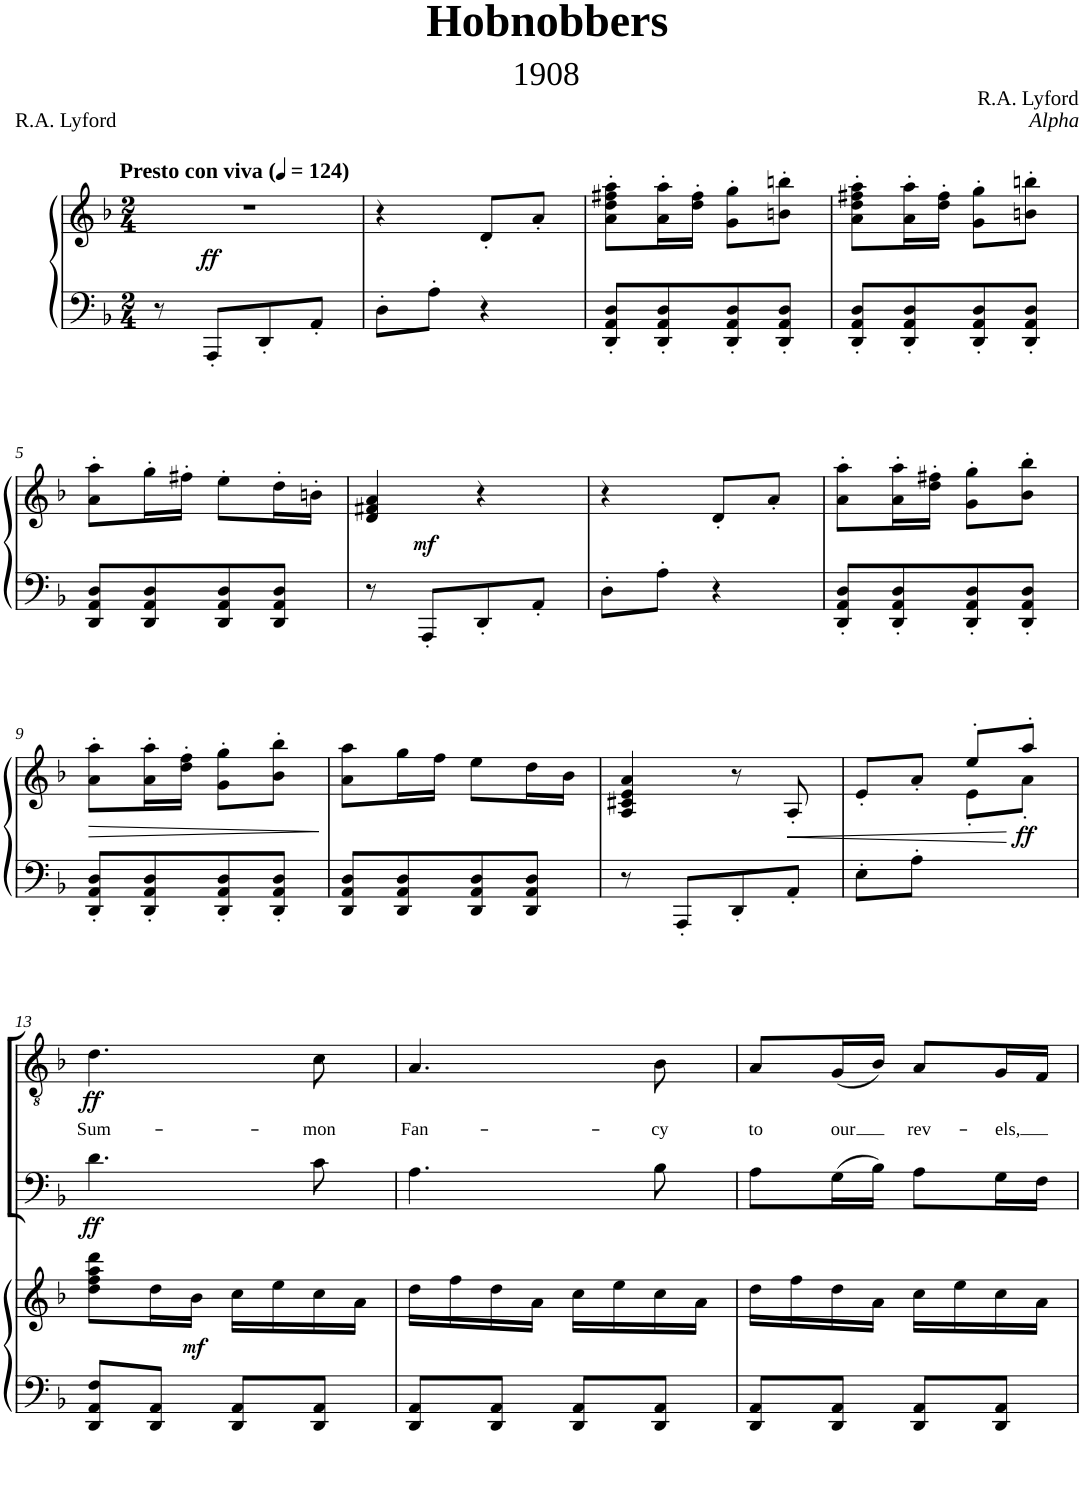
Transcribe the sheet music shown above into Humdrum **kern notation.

**kern	**kern	**dynam	**kern	**dynam	**kern	**text	**dynam
*part3	*part3	*part3	*part2	*part2	*part1	*part1	*part1
*staff4	*staff3	*staff3/4	*staff2	*staff2	*staff1	*staff1	*staff1
*I"Piano	*	*	*I"Piano	*	*I"Tenor	*	*
*I'Pno	*	*	*I'Pno	*	*	*	*
*clefF4	*clefG2	*	*clefF4	*	*clefGv2	*	*
*k[b-]	*k[b-]	*	*k[b-]	*	*k[b-]	*	*
*M2/4	*M2/4	*	*M2/4	*	*M2/4	*	*
*MM124	*MM124	*	*MM124	*	*MM124	*	*
=1	=1	=1	=1	=1	=1	=1	=1
!	!	!	!	!	!LO:TX:a:B:t=Presto con viva	!	!
8r	2r	.	2r	.	2r	.	.
!	!	!LO:DY:a=2	!	!	!	!	!
8AAA'/L	.	ff	.	.	.	.	.
8DD'/	.	.	.	.	.	.	.
8AA'/J	.	.	.	.	.	.	.
=2	=2	=2	=2	=2	=2	=2	=2
8D'\L	4r	.	2r	.	2r	.	.
8A'\J	.	.	.	.	.	.	.
4r	8d'/L	.	.	.	.	.	.
.	8a'/J	.	.	.	.	.	.
=3	=3	=3	=3	=3	=3	=3	=3
8DD/' 8AA/' 8D/'L	8a\' 8dd\' 8ff#X\' 8aa\'L	.	2r	.	2r	.	.
8DD/' 8AA/' 8D/'	16a\' 16aa\'L	.	.	.	.	.	.
.	16dd\' 16ff#\'JJ	.	.	.	.	.	.
8DD/' 8AA/' 8D/'	8g\' 8gg\'L	.	.	.	.	.	.
8DD/' 8AA/' 8D/'J	8bn\' 8bbn\'J	.	.	.	.	.	.
=4	=4	=4	=4	=4	=4	=4	=4
8DD/' 8AA/' 8D/'L	8a\' 8dd\' 8ff#X\' 8aa\'L	.	2r	.	2r	.	.
8DD/' 8AA/' 8D/'	16a\' 16aa\'L	.	.	.	.	.	.
.	16dd\' 16ff#\'JJ	.	.	.	.	.	.
8DD/' 8AA/' 8D/'	8g\' 8gg\'L	.	.	.	.	.	.
8DD/' 8AA/' 8D/'J	8bn\' 8bbn\'J	.	.	.	.	.	.
!!LO:LB:g=z
=5	=5	=5	=5	=5	=5	=5	=5
8DD/ 8AA/ 8D/L	8a\' 8aa\'L	.	2r	.	2r	.	.
8DD/ 8AA/ 8D/	16gg'\L	.	.	.	.	.	.
.	16ff#X'\JJ	.	.	.	.	.	.
8DD/ 8AA/ 8D/	8ee'\L	.	.	.	.	.	.
8DD/ 8AA/ 8D/J	16dd'\L	.	.	.	.	.	.
.	16bn'\JJ	.	.	.	.	.	.
=6	=6	=6	=6	=6	=6	=6	=6
8r	4d/ 4f#X/ 4a/	.	2r	.	2r	.	.
!	!	!LO:DY:a=2	!	!	!	!	!
8AAA'/L	.	mf	.	.	.	.	.
8DD'/	4r	.	.	.	.	.	.
8AA'/J	.	.	.	.	.	.	.
=7	=7	=7	=7	=7	=7	=7	=7
8D'\L	4r	.	2r	.	2r	.	.
8A'\J	.	.	.	.	.	.	.
4r	8d'/L	.	.	.	.	.	.
.	8a'/J	.	.	.	.	.	.
=8	=8	=8	=8	=8	=8	=8	=8
8DD/' 8AA/' 8D/'L	8a\' 8aa\'L	.	2r	.	2r	.	.
8DD/' 8AA/' 8D/'	16a\' 16aa\'L	.	.	.	.	.	.
.	16dd\' 16ff#X\'JJ	.	.	.	.	.	.
8DD/' 8AA/' 8D/'	8g\' 8gg\'L	.	.	.	.	.	.
8DD/' 8AA/' 8D/'J	8b-\' 8bb-\'J	.	.	.	.	.	.
!!LO:LB:g=z
=9	=9	=9	=9	=9	=9	=9	=9
!	!	!LO:HP:b	!	!	!	!	!
8DD/' 8AA/' 8D/'L	8a\' 8aa\'L	>	2r	.	2r	.	.
8DD/' 8AA/' 8D/'	16a\' 16aa\'L	.	.	.	.	.	.
.	16dd\' 16ff\'JJ	.	.	.	.	.	.
8DD/' 8AA/' 8D/'	8g\' 8gg\'L	.	.	.	.	.	.
8DD/' 8AA/' 8D/'J	8b-\' 8bb-\'J	.	.	.	.	.	.
.	.	]	.	.	.	.	.
=10	=10	=10	=10	=10	=10	=10	=10
8DD/ 8AA/ 8D/L	8a\ 8aa\L	.	2r	.	2r	.	.
8DD/ 8AA/ 8D/	16gg\L	.	.	.	.	.	.
.	16ff\JJ	.	.	.	.	.	.
8DD/ 8AA/ 8D/	8ee\L	.	.	.	.	.	.
8DD/ 8AA/ 8D/J	16dd\L	.	.	.	.	.	.
.	16b-\JJ	.	.	.	.	.	.
=11	=11	=11	=11	=11	=11	=11	=11
8r	4A/ 4c#X/ 4e/ 4a/	.	2r	.	2r	.	.
8AAA'/L	.	.	.	.	.	.	.
8DD'/	8r	.	.	.	.	.	.
!	!	!LO:HP:b	!	!	!	!	!
8AA'/J	8A'/	<	.	.	.	.	.
=12	=12	=12	=12	=12	=12	=12	=12
*	*^	*	*	*	*	*	*
8E'\L	8e'/L	4ryy	.	2r	.	2r	.	.
8A'\J	8a'/J	.	.	.	.	.	.	.
4ryy	8ee'/L	8e'\L	.	.	.	.	.	.
!	!	!	!LO:DY:n=1:b	!	!	!	!	!
.	8aa'/J	8a'\J	[ ff	.	.	.	.	.
!!LO:LB:g=z
=13	=13	=13	=13	=13	=13	=13	=13	=13
!	!	!	!	!	!LO:DY:b	!	!LO:LY:b	!LO:DY:b
*	*v	*v	*	*	*	*	*	*
8DD/ 8AA/ 8F/L	8dd\ 8ff\ 8aa\ 8ddd\L	.	4.d\	ff	4.d\	Sum-	ff
8DD/ 8AA/J	16dd\L	.	.	.	.	.	.
!	!	!LO:DY:b	!	!	!	!	!
.	16b-\JJ	mf	.	.	.	.	.
8DD/ 8AA/L	16cc\LL	.	.	.	.	.	.
.	16ee\	.	.	.	.	.	.
!	!	!	!	!	!	!LO:LY:b	!
8DD/ 8AA/J	16cc\	.	8c\	.	8c\	-mon	.
.	16a\JJ	.	.	.	.	.	.
=14	=14	=14	=14	=14	=14	=14	=14
!	!	!	!	!	!	!LO:LY:b	!
8DD/ 8AA/L	16dd\LL	.	4.A\	.	4.A/	Fan-	.
.	16ff\	.	.	.	.	.	.
8DD/ 8AA/J	16dd\	.	.	.	.	.	.
.	16a\JJ	.	.	.	.	.	.
8DD/ 8AA/L	16cc\LL	.	.	.	.	.	.
.	16ee\	.	.	.	.	.	.
!	!	!	!	!	!	!LO:LY:b	!
8DD/ 8AA/J	16cc\	.	8B-\	.	8B-\	-cy	.
.	16a\JJ	.	.	.	.	.	.
=15	=15	=15	=15	=15	=15	=15	=15
!	!	!	!	!	!	!LO:LY:b	!
8DD/ 8AA/L	16dd\LL	.	8A\L	.	8A/L	to	.
.	16ff\	.	.	.	.	.	.
!	!	!	!	!	!	!LO:LY:b	!
8DD/ 8AA/J	16dd\	.	(16G\L	.	(16G/L	our	.
.	16a\JJ	.	16B-\JJ)	.	16B-/JJ)	.	.
!	!	!	!	!	!	!LO:LY:b	!
8DD/ 8AA/L	16cc\LL	.	8A\L	.	8A/L	rev-	.
.	16ee\	.	.	.	.	.	.
!	!	!	!	!	!	!LO:LY:b	!
8DD/ 8AA/J	16cc\	.	16G\L	.	16G/L	-els,	.
.	16a\JJ	.	16F\JJ	.	16F/JJ	.	.
=	=	=	=	=	=	=	=
*-	*-	*-	*-	*-	*-	*-	*-
